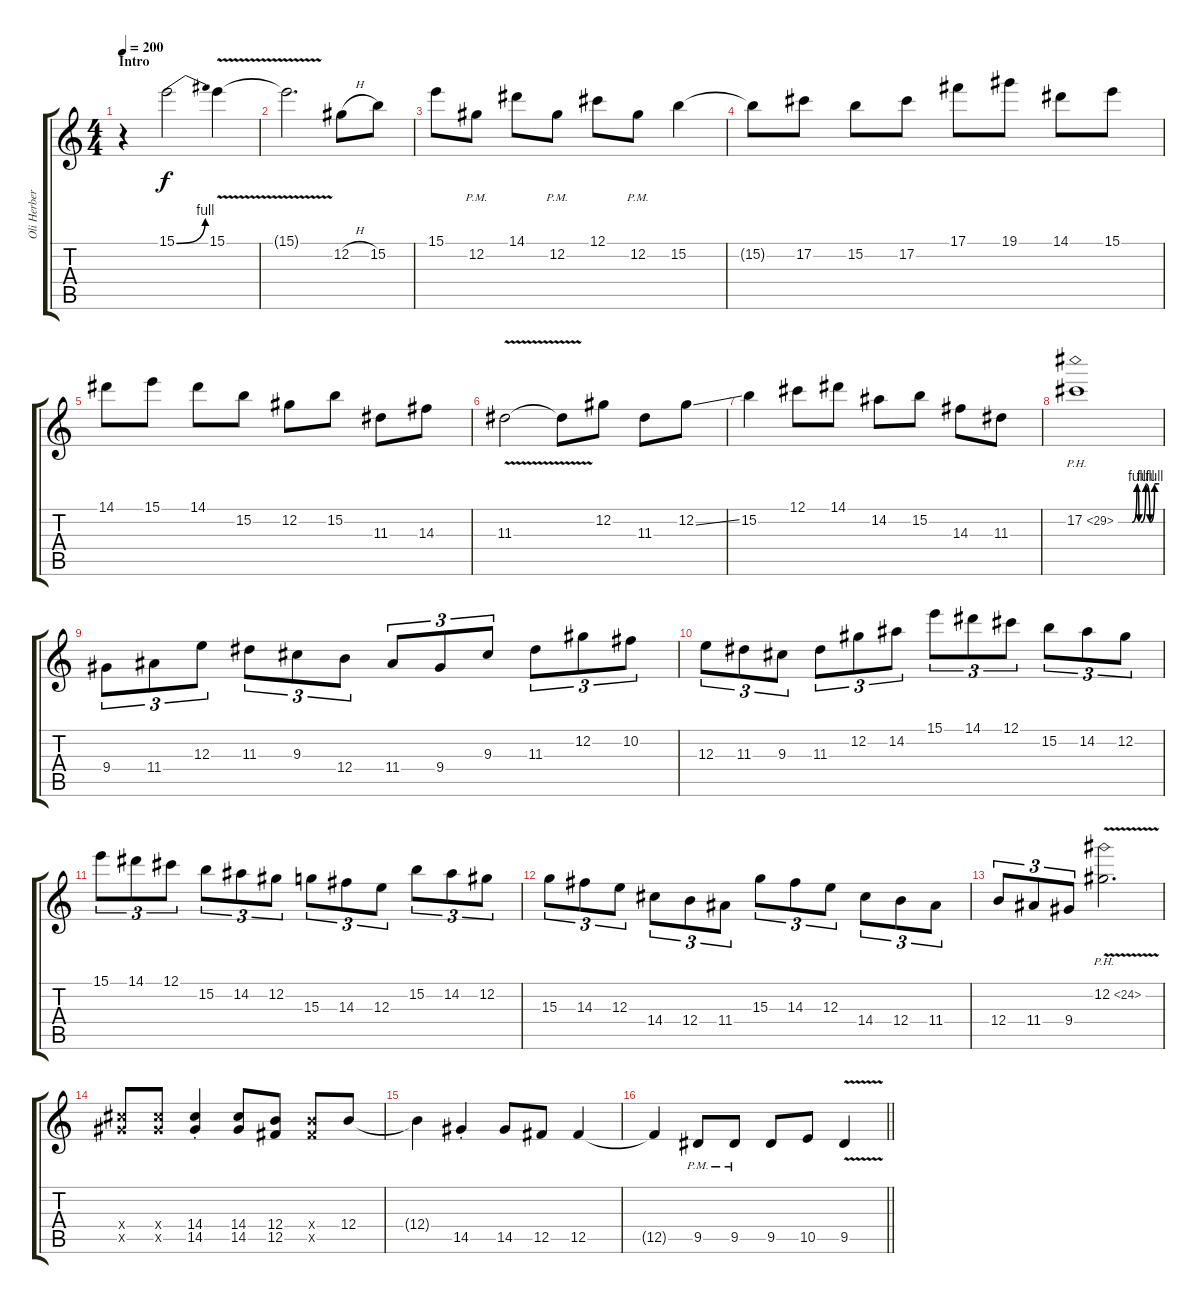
\track ("Oli Herbert Solo" "Oli Herber") {instrument distortionguitar}
\staff {score tabs}
\tuning (Db4 Ab3 E3 B2 Gb2 Db2) {hide}
\ts (4 4)
\section ("" "Intro")
\tempo 200
\clef g2
\ks c
r.4{dy f instrument distortionguitar} 15.1{be (bend 0 0 60 4)}.2 15.1{v}.4 |
15.1{t}.2{d} 12.2{h}.8 15.2.8 |
15.1.8 12.2{pm}.8 14.1.8 12.2{pm}.8 12.1.8 12.2{pm}.8 15.2.4 |
15.2{t}.8 17.2.8 15.2.8 17.2.8 17.1.8 19.1.8 14.1.8 15.1.8 |
14.1.8 15.1.8 14.1.8 15.2.8 12.2.8 15.2.8 11.3.8 14.3.8 |
11.3{v}.2 11.3{t}.8 12.2.8 11.3.8 12.2{ss}.8 |
15.2.4 12.1.8 14.1.8 14.2.8 15.2.8 14.3.8 11.3.8 |
17.2{be (custom 0 0 15 0 20 0 27 4 30 0 33 0 40 4 46 0 53 4 60 4) ph 12}.1 |
9.4.8{tu (3 2)} 11.4.8{tu (3 2)} 12.3.8{tu (3 2)} 11.3.8{tu (3 2)} 9.3.8{tu (3 2)} 12.4.8{tu (3 2)} 11.4.8{tu (3 2)} 9.4.8{tu (3 2)} 9.3.8{tu (3 2)} 11.3.8{tu (3 2)} 12.2.8{tu (3 2)} 10.2.8{tu (3 2)} |
12.3.8{tu (3 2)} 11.3.8{tu (3 2)} 9.3.8{tu (3 2)} 11.3.8{tu (3 2)} 12.2.8{tu (3 2)} 14.2.8{tu (3 2)} 15.1.8{tu (3 2)} 14.1.8{tu (3 2)} 12.1.8{tu (3 2)} 15.2.8{tu (3 2)} 14.2.8{tu (3 2)} 12.2.8{tu (3 2)} |
15.1.8{tu (3 2)} 14.1.8{tu (3 2)} 12.1.8{tu (3 2)} 15.2.8{tu (3 2)} 14.2.8{tu (3 2)} 12.2.8{tu (3 2)} 15.3.8{tu (3 2)} 14.3.8{tu (3 2)} 12.3.8{tu (3 2)} 15.2.8{tu (3 2)} 14.2.8{tu (3 2)} 12.2.8{tu (3 2)} |
15.3.8{tu (3 2)} 14.3.8{tu (3 2)} 12.3.8{tu (3 2)} 14.4.8{tu (3 2)} 12.4.8{tu (3 2)} 11.4.8{tu (3 2)} 15.3.8{tu (3 2)} 14.3.8{tu (3 2)} 12.3.8{tu (3 2)} 14.4.8{tu (3 2)} 12.4.8{tu (3 2)} 11.4.8{tu (3 2)} |
12.4.8{tu (3 2)} 11.4.8{tu (3 2)} 9.4.8{tu (3 2)} 12.2{ph 12 v}.2{d} |
(14.4{x} 14.5{x}).8 (14.4{x} 14.5{x}).8 (14.4{st} 14.5{st}).4 (14.4 14.5).8 (12.4 12.5).8 (12.4{x} 12.5{x}).8 12.4.8 |
12.4{t}.4 14.5{st}.4 14.5.8 12.5.8 12.5.4 |
\barLineRight lightlight
12.5{t}.4 9.5{pm}.8 9.5{pm}.8 9.5.8 10.5.8 9.5{v}.4
